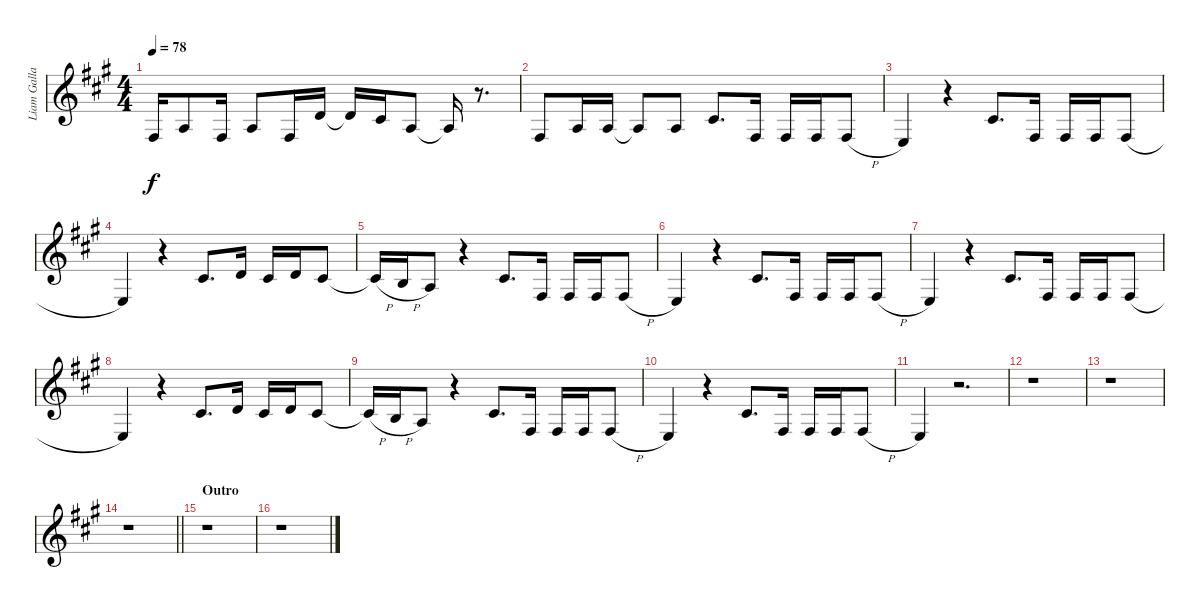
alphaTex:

\track ("Liam Gallagher (Vocal)" "Liam Galla") {instrument altosax}
\staff {score}
\tuning (E4 B3 G3 D3 A2 E2) {hide}
\ts (4 4)
\tempo 78
\clef g2
\ks a
4.4.16{dy f} 2.3.8 4.4.16 2.3.8{beam Up} 4.4.16{beam Up} 3.2.16{beam Up} 3.2{t}.16{beam Up} 2.2.16{beam Up} 2.3.8{beam Up} 2.3{t}.16 r.8{d} |
4.4.8 2.3.16 2.3.16 2.3{t}.8 2.3.8 2.2.8{d} 4.4.16 4.4.16 4.4.16 4.4{h}.8 |
2.4.4 r.4 2.2.8{d} 4.4.16 4.4.16 4.4.16 4.4{h}.8 |
2.4.4 r.4 2.2.8{d} 3.2.16 2.2.16 3.2.16 6.3.8 |
6.3{h t}.16 4.3{h}.16 2.3.8 r.4 2.2.8{d} 4.4.16 4.4.16 4.4.16 4.4{h}.8 |
2.4.4 r.4 2.2.8{d} 4.4.16 4.4.16 4.4.16 4.4{h}.8 |
2.4.4{volume 0} r.4 2.2.8{d} 4.4.16 4.4.16 4.4.16 4.4{h}.8 |
2.4.4 r.4 2.2.8{d} 3.2.16 2.2.16 3.2.16 6.3.8 |
6.3{h t}.16 4.3{h}.16 2.3.8 r.4 2.2.8{d} 4.4.16 4.4.16 4.4.16 4.4{h}.8 |
2.4.4 r.4 2.2.8{d} 4.4.16 4.4.16 4.4.16 4.4{h}.8 |
2.4.4 r.2{d} |
r.1 |
r.1 |
\barLineRight lightlight
r.1 |
\section ("" "Outro")
r.1 |
r.1
